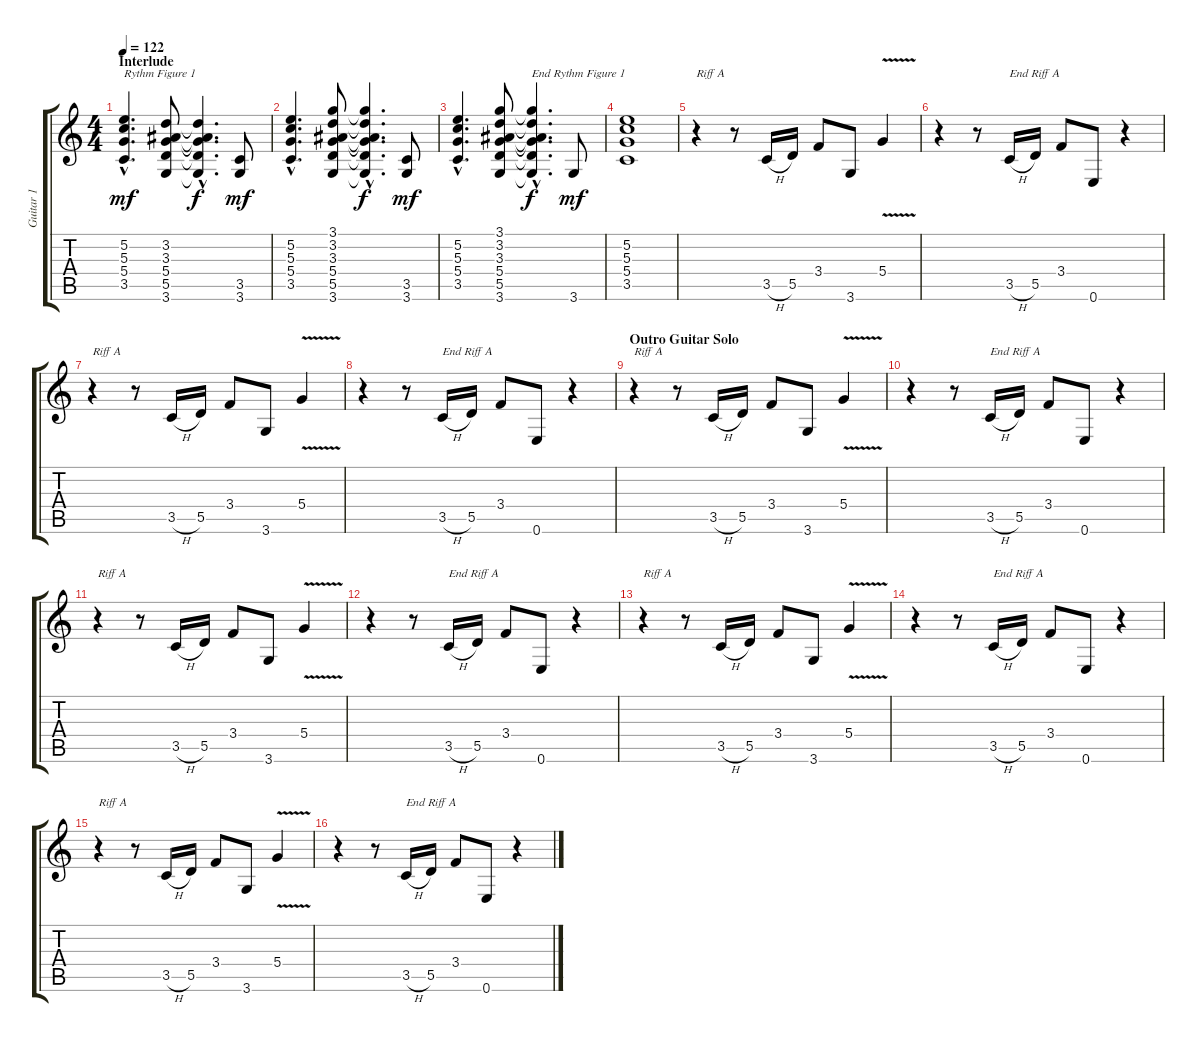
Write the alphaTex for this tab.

\track ("Guitar 1" "Guitar 1") {instrument electricguitarclean}
\staff {score tabs}
\tuning (E4 B3 G3 D3 A2 E2) {hide}
\ts (4 4)
\section ("" "Interlude")
\tempo 122
\clef g2
\ks c
(5.2{hac} 5.3{hac} 5.4{hac} 3.5{hac}).4{d txt "Rythm Figure 1" dy mf} (3.2 3.3 5.4 5.5 3.6).8 (3.2{hac t} 3.3{hac t} 5.4{hac t} 5.5{hac t} 3.6{hac t}).4{d dy f} (3.5 3.6).8{dy mf} |
(5.2{hac} 5.3{hac} 5.4{hac} 3.5{hac}).4{d} (3.1 3.2 3.3 5.4 5.5 3.6).8 (3.1{hac t} 3.2{hac t} 3.3{hac t} 5.4{hac t} 5.5{hac t} 3.6{hac t}).4{d dy f} (3.5 3.6).8{dy mf} |
(5.2{hac} 5.3{hac} 5.4{hac} 3.5{hac}).4{d} (3.1 3.2 3.3 5.4 5.5 3.6).8 (3.1{hac t} 3.2{hac t} 3.3{hac t} 5.4{hac t} 5.5{hac t} 3.6{hac t}).4{d txt "End Rythm Figure 1" dy f} 3.6.8{dy mf} |
(5.2 5.3 5.4 3.5).1 |
r.4{txt "Riff A"} r.8 3.5{h}.16 5.5.16 3.4.8 3.6.8 5.4{v}.4 |
r.4 r.8 3.5{h}.16{txt "End Riff A"} 5.5.16 3.4.8 0.6.8 r.4 |
r.4{txt "Riff A"} r.8 3.5{h}.16 5.5.16 3.4.8 3.6.8 5.4{v}.4 |
r.4 r.8 3.5{h}.16{txt "End Riff A"} 5.5.16 3.4.8 0.6.8 r.4 |
\section ("" "Outro Guitar Solo")
r.4{txt "Riff A"} r.8 3.5{h}.16 5.5.16 3.4.8 3.6.8 5.4{v}.4 |
r.4 r.8 3.5{h}.16{txt "End Riff A"} 5.5.16 3.4.8 0.6.8 r.4 |
r.4{txt "Riff A"} r.8 3.5{h}.16 5.5.16 3.4.8 3.6.8 5.4{v}.4 |
r.4 r.8 3.5{h}.16{txt "End Riff A"} 5.5.16 3.4.8 0.6.8 r.4 |
r.4{txt "Riff A"} r.8 3.5{h}.16 5.5.16 3.4.8 3.6.8 5.4{v}.4 |
r.4 r.8 3.5{h}.16{txt "End Riff A"} 5.5.16 3.4.8 0.6.8 r.4 |
r.4{txt "Riff A"} r.8 3.5{h}.16 5.5.16 3.4.8 3.6.8 5.4{v}.4 |
r.4 r.8 3.5{h}.16{txt "End Riff A"} 5.5.16 3.4.8 0.6.8 r.4
